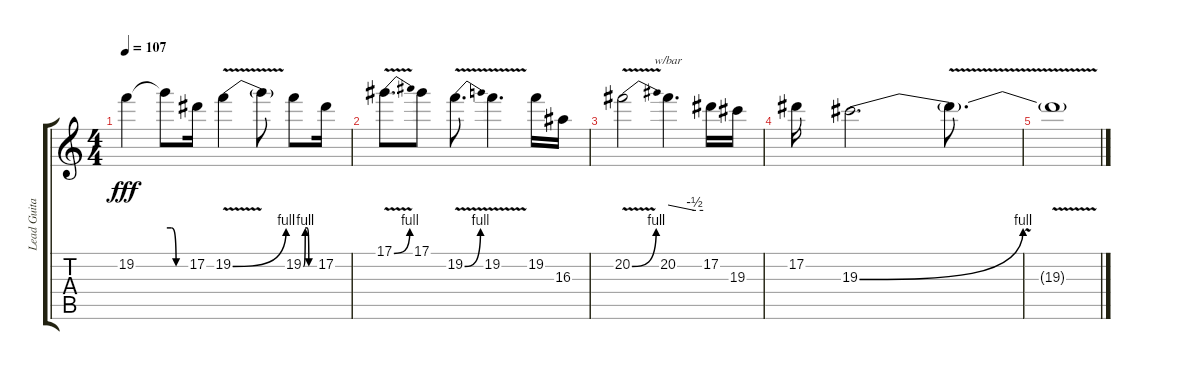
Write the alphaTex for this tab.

\track ("Lead Guitar" "Lead Guita") {instrument distortionguitar}
\staff {score tabs}
\tuning (Eb4 Bb3 Gb3 Db3 Ab2 Eb2) {hide}
\ts (4 4)
\tempo 107
\clef g2
\ks c
19.2{t}.4{dy fff} 19.2{be (custom 0 4 15 4 30 0 60 0) t}.8 17.2.16 19.2{be (bend 0 0 60 4) v}.4 19.2{t}.8 19.2{be (custom 0 0 10 4 20 4 30 0 60 0)}.8 17.2.16 |
17.1{be (bend 0 0 60 4) v}.8{d} 17.1.8 19.2{be (bend 0 0 60 4) v}.8{d} 19.2{v}.4{d} 19.2.16 16.3.16 |
20.2{be (bend 0 0 60 4) v}.2 20.2.4{d tbe (custom default 0 0 45 -2 60 -2)} 17.2.16 19.3.16 |
17.2.16 19.3{be (bend 0 0 60 4)}.2{d} 19.3{v t}.8{d} |
19.3{v t}.1
